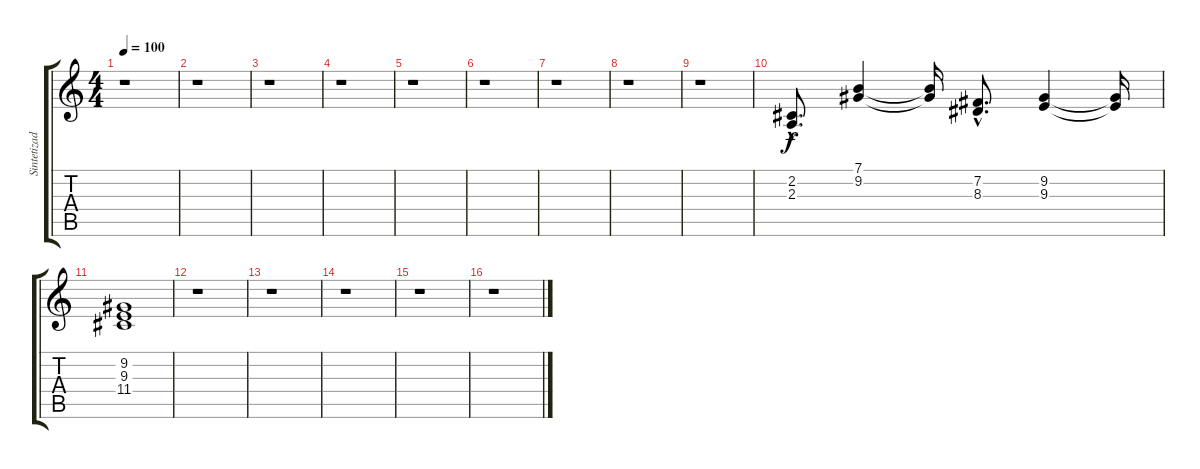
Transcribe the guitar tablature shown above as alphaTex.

\track ("Sintetizador" "Sintetizad") {instrument fx5brightness}
\staff {score tabs}
\tuning (E4 B3 G3 D3 A2 E2) {hide}
\ts (4 4)
\tempo 100
\clef g2
\ks c
r.1{dy f} |
r.1 |
r.1 |
r.1 |
r.1 |
r.1 |
r.1 |
r.1 |
r.1 |
(2.2{hac} 2.3{hac}).8{d} (7.1 9.2).4 (7.1{t} 9.2{t}).16 (7.2{hac} 8.3{hac}).8{d} (9.2 9.3).4 (9.2{t} 9.3{t}).16 |
(9.2 9.3 11.4).1 |
r.1 |
r.1 |
r.1 |
r.1 |
r.1
